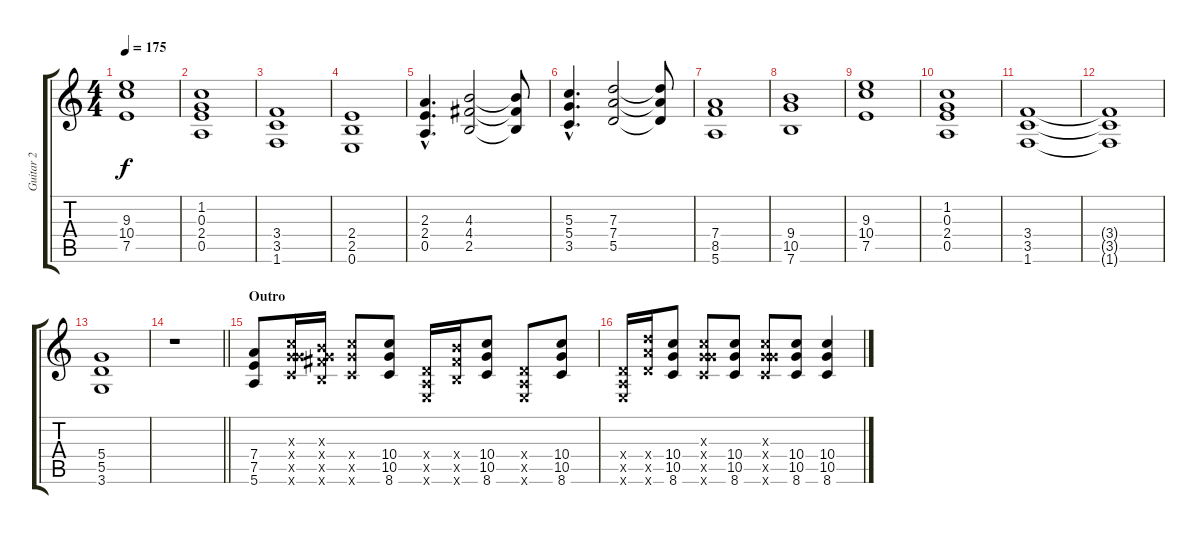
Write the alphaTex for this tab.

\track ("Guitar 2" "Guitar 2") {instrument distortionguitar}
\staff {score tabs}
\tuning (E4 B3 G3 D3 A2 E2) {hide}
\ts (4 4)
\tempo 175
\clef g2
\ks c
(9.3 10.4 7.5).1{dy f} |
(1.2 0.3 2.4 0.5).1 |
(3.4 3.5 1.6).1 |
(2.4 2.5 0.6).1 |
(2.3{hac} 2.4{hac} 0.5{hac}).4{d} (4.3 4.4 2.5).2 (4.3{t} 4.4{t} 2.5{t}).8 |
(5.3{hac} 5.4{hac} 3.5{hac}).4{d} (7.3 7.4 5.5).2 (7.3{t} 7.4{t} 5.5{t}).8 |
(7.4 8.5 5.6).1 |
(9.4 10.5 7.6).1 |
(9.3 10.4 7.5).1 |
(1.2 0.3 2.4 0.5).1 |
(3.4 3.5 1.6).1 |
(3.4{t} 3.5{t} 1.6{t}).1 |
(5.4 5.5 3.6).1 |
\barLineRight lightlight
r.1 |
\section ("" "Outro")
(7.4 7.5 5.6).8 (0.3{x} 10.4{x} 10.5{x} 8.6{x}).16 (0.3{x} 9.4{x} 9.5{x} 7.6{x}).16 (10.4{x} 10.5{x} 8.6{x}).8 (10.4 10.5 8.6).8 (0.4{x} 0.5{x} 0.6{x}).16 (9.4{x} 9.5{x} 7.6{x}).16 (10.4 10.5 8.6).8 (0.4{x} 0.5{x} 0.6{x}).8 (10.4 10.5 8.6).8 |
(0.4{x} 0.5{x} 0.6{x}).16 (12.4{x} 12.5{x} 10.6{x}).16 (10.4 10.5 8.6).8 (0.3{x} 10.4{x} 10.5{x} 8.6{x}).8 (10.4 10.5 8.6).8 (0.3{x} 10.4{x} 10.5{x} 8.6{x}).8 (10.4 10.5 8.6).8 (10.4 10.5 8.6).4
